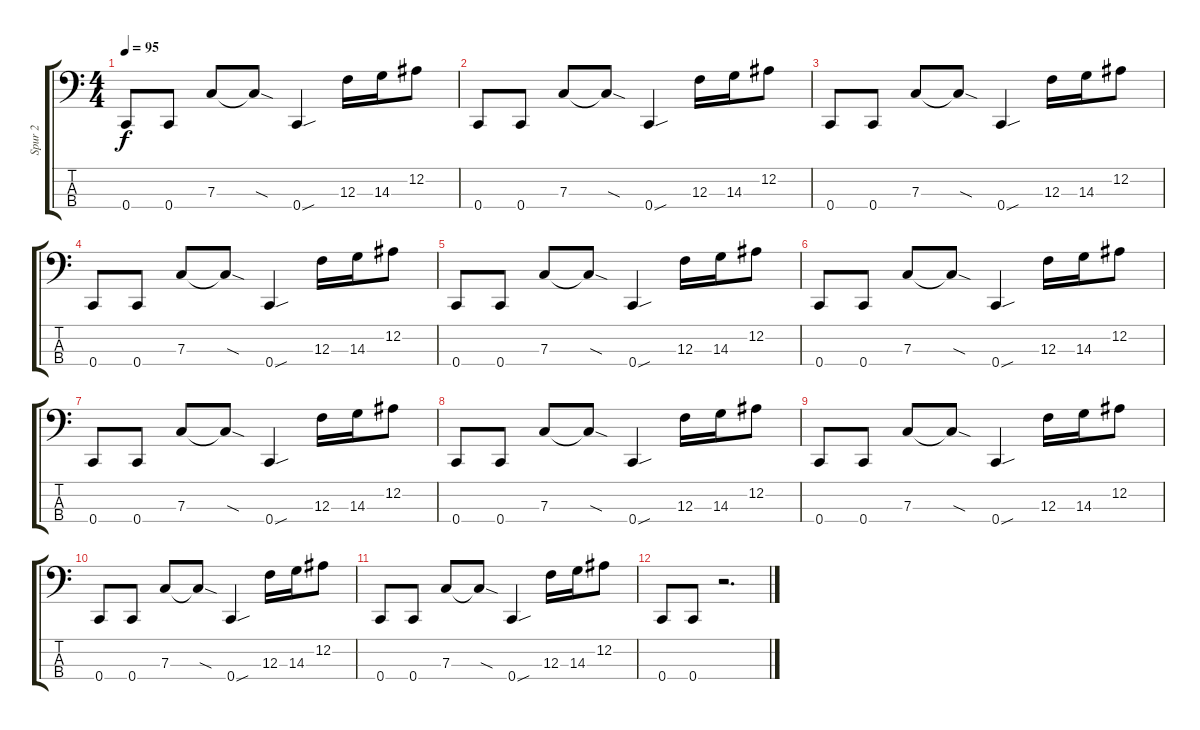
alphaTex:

\track ("Spur 2" "Spur 2") {instrument electricbassfinger}
\staff {score tabs}
\tuning (Eb2 Bb1 F1 C1) {hide}
\ts (4 4)
\tempo 95
\clef f4
\ks c
0.4.8{dy f} 0.4.8 7.3.8 7.3{sod t}.8 0.4{sou}.4 12.3.16 14.3.16 12.2.8 |
0.4.8 0.4.8 7.3.8 7.3{sod t}.8 0.4{sou}.4 12.3.16 14.3.16 12.2.8 |
0.4.8 0.4.8 7.3.8 7.3{sod t}.8 0.4{sou}.4 12.3.16 14.3.16 12.2.8 |
0.4.8 0.4.8 7.3.8 7.3{sod t}.8 0.4{sou}.4 12.3.16 14.3.16 12.2.8 |
0.4.8 0.4.8 7.3.8 7.3{sod t}.8 0.4{sou}.4 12.3.16 14.3.16 12.2.8 |
0.4.8 0.4.8 7.3.8 7.3{sod t}.8 0.4{sou}.4 12.3.16 14.3.16 12.2.8 |
0.4.8 0.4.8 7.3.8 7.3{sod t}.8 0.4{sou}.4 12.3.16 14.3.16 12.2.8 |
0.4.8 0.4.8 7.3.8 7.3{sod t}.8 0.4{sou}.4 12.3.16 14.3.16 12.2.8 |
0.4.8 0.4.8 7.3.8 7.3{sod t}.8 0.4{sou}.4 12.3.16 14.3.16 12.2.8 |
0.4.8 0.4.8 7.3.8 7.3{sod t}.8 0.4{sou}.4 12.3.16 14.3.16 12.2.8 |
0.4.8 0.4.8 7.3.8 7.3{sod t}.8 0.4{sou}.4 12.3.16 14.3.16 12.2.8 |
0.4.8 0.4.8 r.2{d}
